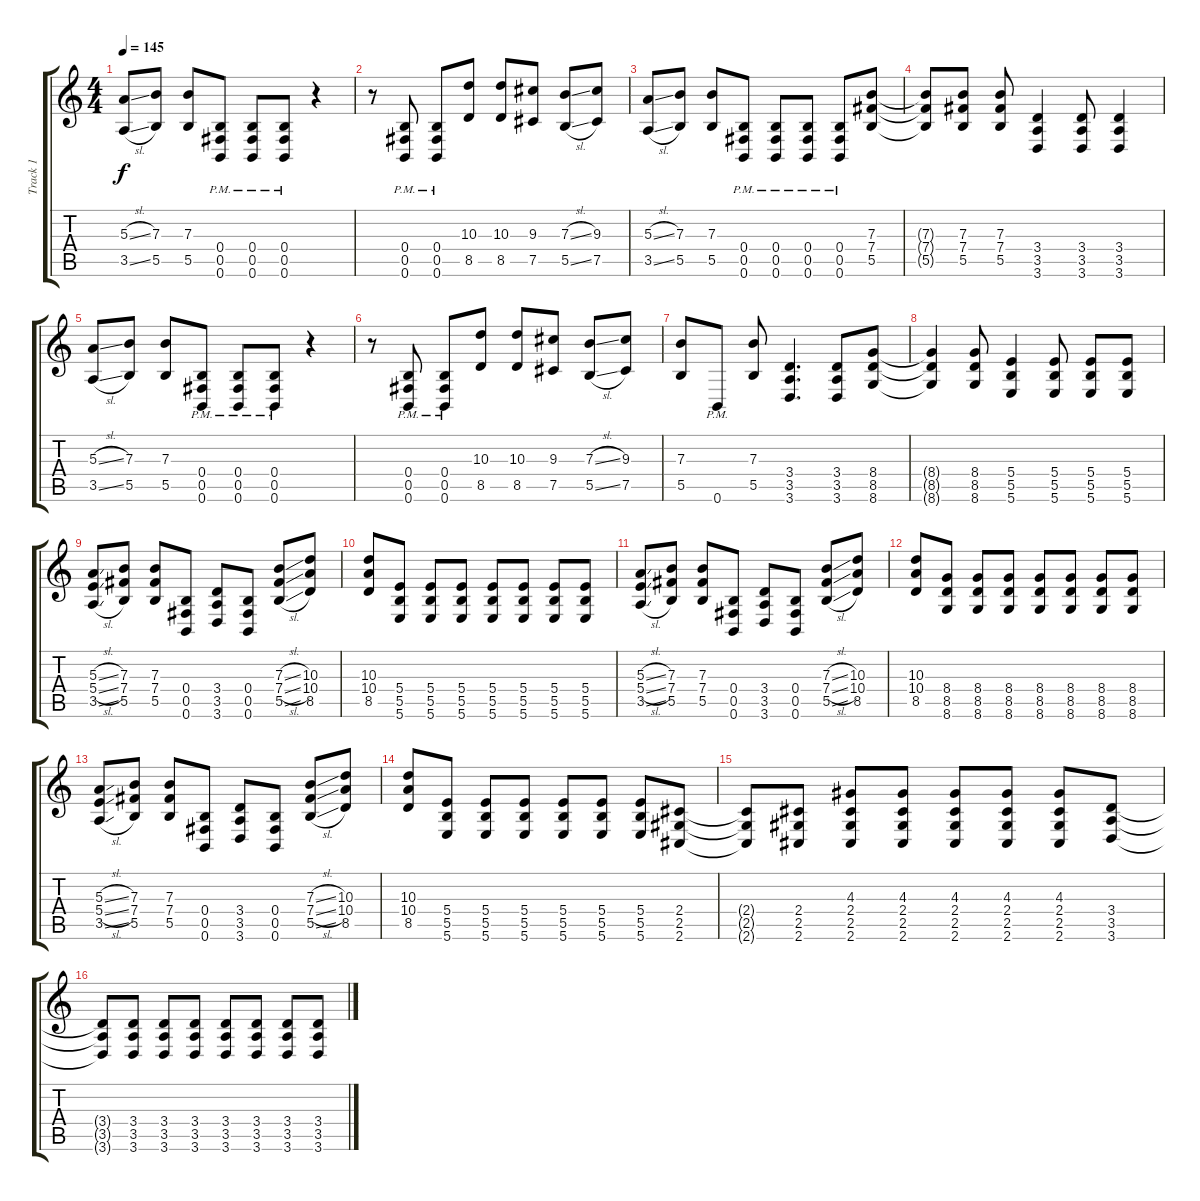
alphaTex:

\track ("Track 1" "Track 1") {instrument overdrivenguitar}
\staff {score tabs}
\tuning (Db4 Ab3 E3 B2 Gb2 B1) {hide}
\ts (4 4)
\tempo 145
\clef g2
\ks c
(5.3{sl} 3.5{sl}).8{dy f} (7.3 5.5).8 (7.3 5.5).8 (0.4{pm} 0.5{pm} 0.6{pm}).8 (0.4{pm} 0.5{pm} 0.6{pm}).8 (0.4{pm} 0.5{pm} 0.6{pm}).8 r.4 |
r.8 (0.4{pm} 0.5{pm} 0.6{pm}).8 (0.4{pm} 0.5{pm} 0.6{pm}).8 (10.3 8.5).8 (10.3 8.5).8 (9.3 7.5).8 (7.3{sl} 5.5{sl}).8 (9.3 7.5).8 |
(5.3{sl} 3.5{sl}).8 (7.3 5.5).8 (7.3 5.5).8 (0.4{pm} 0.5{pm} 0.6{pm}).8 (0.4{pm} 0.5{pm} 0.6{pm}).8 (0.4{pm} 0.5{pm} 0.6{pm}).8 (0.4{pm} 0.5{pm} 0.6{pm}).8 (7.3 7.4 5.5).8 |
(7.3{t} 7.4{t} 5.5{t}).8 (7.3 7.4 5.5).8 (7.3 7.4 5.5).8 (3.4 3.5 3.6).4 (3.4 3.5 3.6).8 (3.4 3.5 3.6).4 |
(5.3{sl} 3.5{sl}).8 (7.3 5.5).8 (7.3 5.5).8 (0.4{pm} 0.5{pm} 0.6{pm}).8 (0.4{pm} 0.5{pm} 0.6{pm}).8 (0.4{pm} 0.5{pm} 0.6{pm}).8 r.4 |
r.8 (0.4{pm} 0.5{pm} 0.6{pm}).8 (0.4{pm} 0.5{pm} 0.6{pm}).8 (10.3 8.5).8 (10.3 8.5).8 (9.3 7.5).8 (7.3{sl} 5.5{sl}).8 (9.3 7.5).8 |
(7.3 5.5).8 0.6{pm}.8 (7.3 5.5).8 (3.4 3.5 3.6).4{d} (3.4 3.5 3.6).8 (8.4 8.5 8.6).8 |
(8.4{t} 8.5{t} 8.6{t}).4 (8.4 8.5 8.6).8 (5.4 5.5 5.6).4 (5.4 5.5 5.6).8 (5.4 5.5 5.6).8 (5.4 5.5 5.6).8 |
(5.3{sl} 5.4{sl} 3.5{sl}).8 (7.3 7.4 5.5).8 (7.3 7.4 5.5).8 (0.4 0.5 0.6).8 (3.4 3.5 3.6).8 (0.4 0.5 0.6).8 (7.3{sl} 7.4{sl} 5.5{sl}).8 (10.3 10.4 8.5).8 |
(10.3 10.4 8.5).8 (5.4 5.5 5.6).8 (5.4 5.5 5.6).8 (5.4 5.5 5.6).8 (5.4 5.5 5.6).8 (5.4 5.5 5.6).8 (5.4 5.5 5.6).8 (5.4 5.5 5.6).8 |
(5.3{sl} 5.4{sl} 3.5{sl}).8 (7.3 7.4 5.5).8 (7.3 7.4 5.5).8 (0.4 0.5 0.6).8 (3.4 3.5 3.6).8 (0.4 0.5 0.6).8 (7.3{sl} 7.4{sl} 5.5{sl}).8 (10.3 10.4 8.5).8 |
(10.3 10.4 8.5).8 (8.4 8.5 8.6).8 (8.4 8.5 8.6).8 (8.4 8.5 8.6).8 (8.4 8.5 8.6).8 (8.4 8.5 8.6).8 (8.4 8.5 8.6).8 (8.4 8.5 8.6).8 |
(5.3{sl} 5.4{sl} 3.5{sl}).8 (7.3 7.4 5.5).8 (7.3 7.4 5.5).8 (0.4 0.5 0.6).8 (3.4 3.5 3.6).8 (0.4 0.5 0.6).8 (7.3{sl} 7.4{sl} 5.5{sl}).8 (10.3 10.4 8.5).8 |
(10.3 10.4 8.5).8 (5.4 5.5 5.6).8 (5.4 5.5 5.6).8 (5.4 5.5 5.6).8 (5.4 5.5 5.6).8 (5.4 5.5 5.6).8 (5.4 5.5 5.6).8 (2.4 2.5 2.6).8 |
(2.4{t} 2.5{t} 2.6{t}).8 (2.4 2.5 2.6).8 (4.3 2.4 2.5 2.6).8 (4.3 2.4 2.5 2.6).8 (4.3 2.4 2.5 2.6).8 (4.3 2.4 2.5 2.6).8 (4.3 2.4 2.5 2.6).8 (3.4 3.5 3.6).8 |
(3.4{t} 3.5{t} 3.6{t}).8 (3.4 3.5 3.6).8 (3.4 3.5 3.6).8 (3.4 3.5 3.6).8 (3.4 3.5 3.6).8 (3.4 3.5 3.6).8 (3.4 3.5 3.6).8 (3.4 3.5 3.6).8
